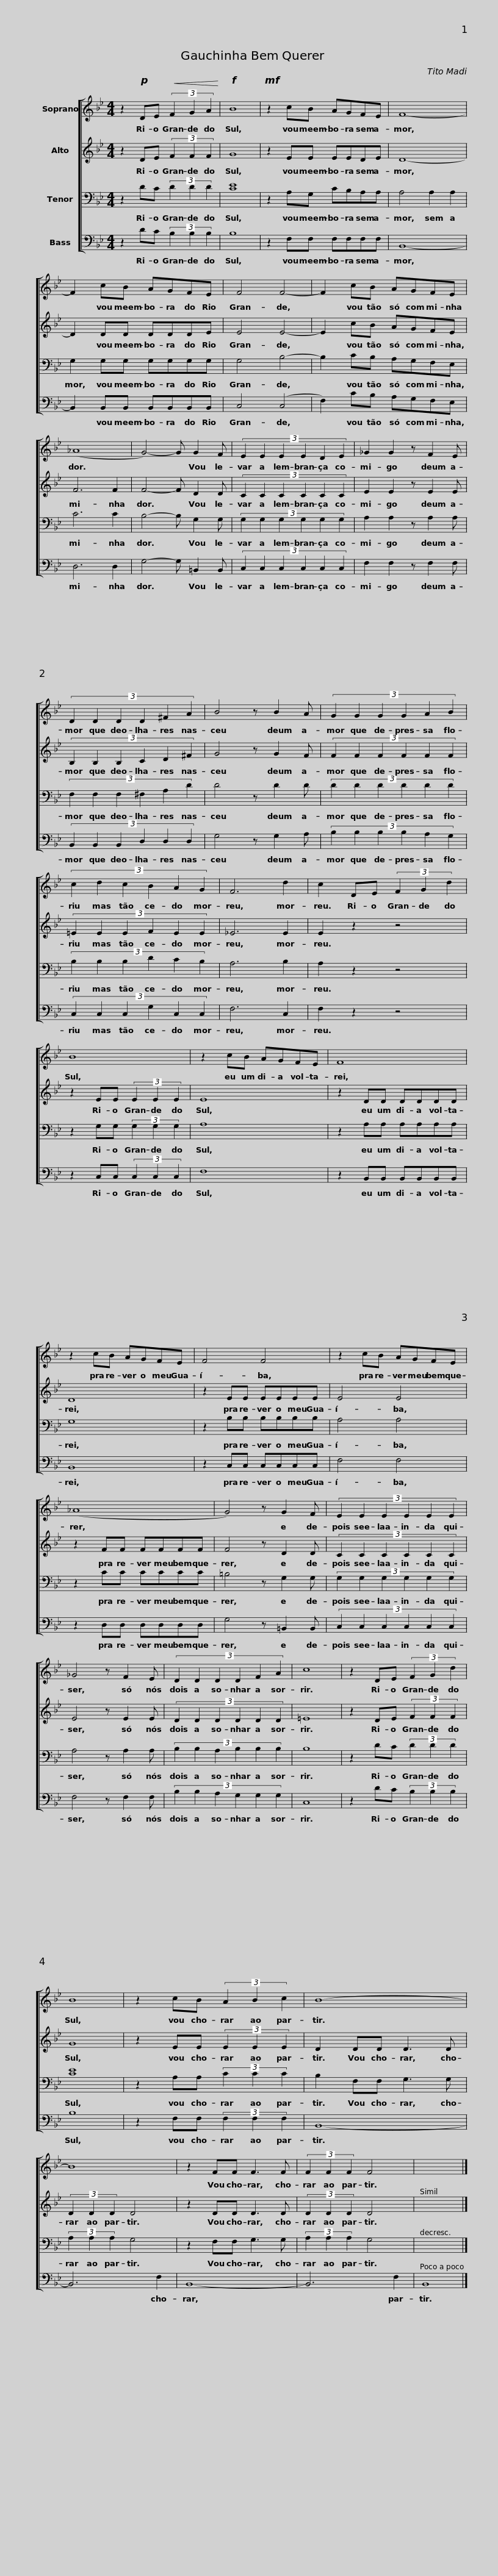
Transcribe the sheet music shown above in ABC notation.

X:1
%%score [ 1 2 3 4 ]
L:1/8
M:4/4
I:linebreak $
K:Bb
V:1 treble
V:2 treble
V:3 bass
V:4 bass
V:1
 z2!p! DE!<(! (3F2 G2 A2!<)! |!f! B8 |!mf! z2 cB AGFE | F8- | F2 cB AGFE |$ %5
 F4 F4- | F2 cB AGFE | (_A8 | G4-) G G2 F | (3:2:6E2 E2 E2 E2 D2 E2 | %10
 _G2 G2 z F2 E |$ (3:2:6D2 D2 D2 D2 ^F2 A2 | B4 z B2 A | (3:2:6G2 G2 G2 G2 A2 B2 | (3:2:6c2 d2 c2 B2 A2 G2 | %15
 F6 d2 |$ c2 DE (3F2 G2 d2 | B8 | z2 cB AGFE | F8 |$ %20
 z2 cB AGFE | F4 F4 | z2 cB AGFE | (_A8 |$ G4) z G2 F | %25
 (3:2:6E2 E2 E2 E2 E2 E2 | _G4 z F2 E | (3:2:6D2 D2 D2 D2 F2 A2 | c8 | z2 DE (3F2 G2 d2 | %30
 B8 |$ z2 cB (3A2 B2 c2 | B8- | B8 | z2 FF F3 F | %35
 (3F2 F2 F2 F4 | x8 |] %37
V:2
 z2 DE (3F2 F2 F2 | G8 | z2 EE EEDE | D8- | D2 DD DDDE |$ %5
 E4 E4- | E2 cB AGFE | F6 F2 | F4- F D2 D | (3:2:6C2 C2 C2 C2 C2 C2 | %10
 E2 E2 z E2 E |$ (3:2:6B,2 B,2 B,2 C2 D2 ^F2 | G4 z G2 F | (3:2:6F2 F2 F2 F2 F2 F2 | (3:2:6=E2 E2 E2 F2 E2 E2 | %15
 _E6 E2 |$ E2 z2 z4 | z2 EE (3E2 E2 E2 | E8 | z2 DD DDDD |$ %20
 D8 | z2 EE EEEE | E4 E4 | z2 FF FFFF |$ F4 z D2 D | %25
 (3:2:6C2 C2 C2 C2 C2 C2 | E4 z E2 E | (3:2:6D2 D2 D2 D2 D2 D2 | =E8 | z2 DE (3F2 F2 F2 | %30
 G8 |$ z2 EE (3E2 E2 E2 | D2 DD D3 D | (3D2 D2 D2 D4 | z2 DD D3 D | %35
 (3D2 D2 D2 D4 | x8 |] %37
V:3
 z2 DC (3D2 D2 D2 | [CE]8 | z2 A,G, CB,A,A, | A,4 A,2 A,2 | G,2 G,G, G,G,G,G, |$ %5
 G,4 B,4- | B,2 CB, A,G,F,E, | C6 C2 | B,4- B, G,2 G, | (3:2:6G,2 G,2 G,2 G,2 G,2 G,2 | %10
 A,2 A,2 z A,2 A, |$ (3:2:6F,2 F,2 F,2 ^F,2 A,2 D2 | D4 z D2 D | (3:2:6D2 D2 D2 D2 D2 D2 | (3:2:6B,2 B,2 B,2 D2 C2 B,2 | %15
 A,6 B,2 |$ A,2 z2 z4 | z2 G,G, (3G,2 G,2 G,2 | A,8 | z2 A,A, A,A,A,A, |$ %20
 G,8 | z2 B,B, B,B,B,B, | A,4 A,4 | z2 CC CCCC |$ =B,4 z G,2 G, | %25
 (3:2:6G,2 G,2 G,2 G,2 G,2 G,2 | A,4 z A,2 A, | (3:2:6B,2 B,2 A,2 B,2 B,2 B,2 | B,8 | z2 DC (3D2 D2 D2 | %30
 [CE]8 |$ z2 A,A, (3C2 C2 C2 | B,2 F,F, G,3 G, | (3A,2 A,2 A,2 G,4 | z2 F,F, G,3 G, | %35
 (3A,2 A,2 A,2 G,4 | x8 |] %37
V:4
 z2 DC (3B,2 B,2 B,2 | B,8 | z2 F,F, F,F,F,F, | B,,8- | B,,2 B,,B,, B,,B,,B,,B,, |$ %5
 C,4 (C,4 | F,2) CB, A,G,F,E, | D,6 D,2 | G,4- G, =B,,2 B,, | (3:2:6C,2 C,2 C,2 C,2 C,2 C,2 | %10
 F,2 F,2 z F,2 F, |$ (3:2:6B,,2 B,,2 B,,2 D,2 D,2 D,2 | G,4 z G,2 A, | (3:2:6B,2 B,2 B,2 B,2 A,2 G,2 | (3:2:6C,2 C,2 C,2 G,2 C,2 C,2 | %15
 F,6 C,2 |$ F,2 z2 z4 | z2 C,C, (3C,2 C,2 C,2 | F,8 | z2 B,,B,, B,,B,,B,,B,, |$ %20
 B,,8 | z2 C,C, C,C,C,C, | F,4 F,4 | z2 D,D, D,D,D,D, |$ G,4 z =B,,2 B,, | %25
 (3:2:6C,2 C,2 C,2 C,2 C,2 C,2 | F,4 z F,2 F, | (3:2:6B,2 B,2 A,2 G,2 G,2 G,2 | C,8 | z2 DC (3B,2 B,2 B,2 | %30
 B,8 |$ z2 F,F, (3F,2 F,2 F,2 | B,,8- | B,,6 F,2 | B,,8- | %35
 B,,6 F,2 | B,,8 |] %37
